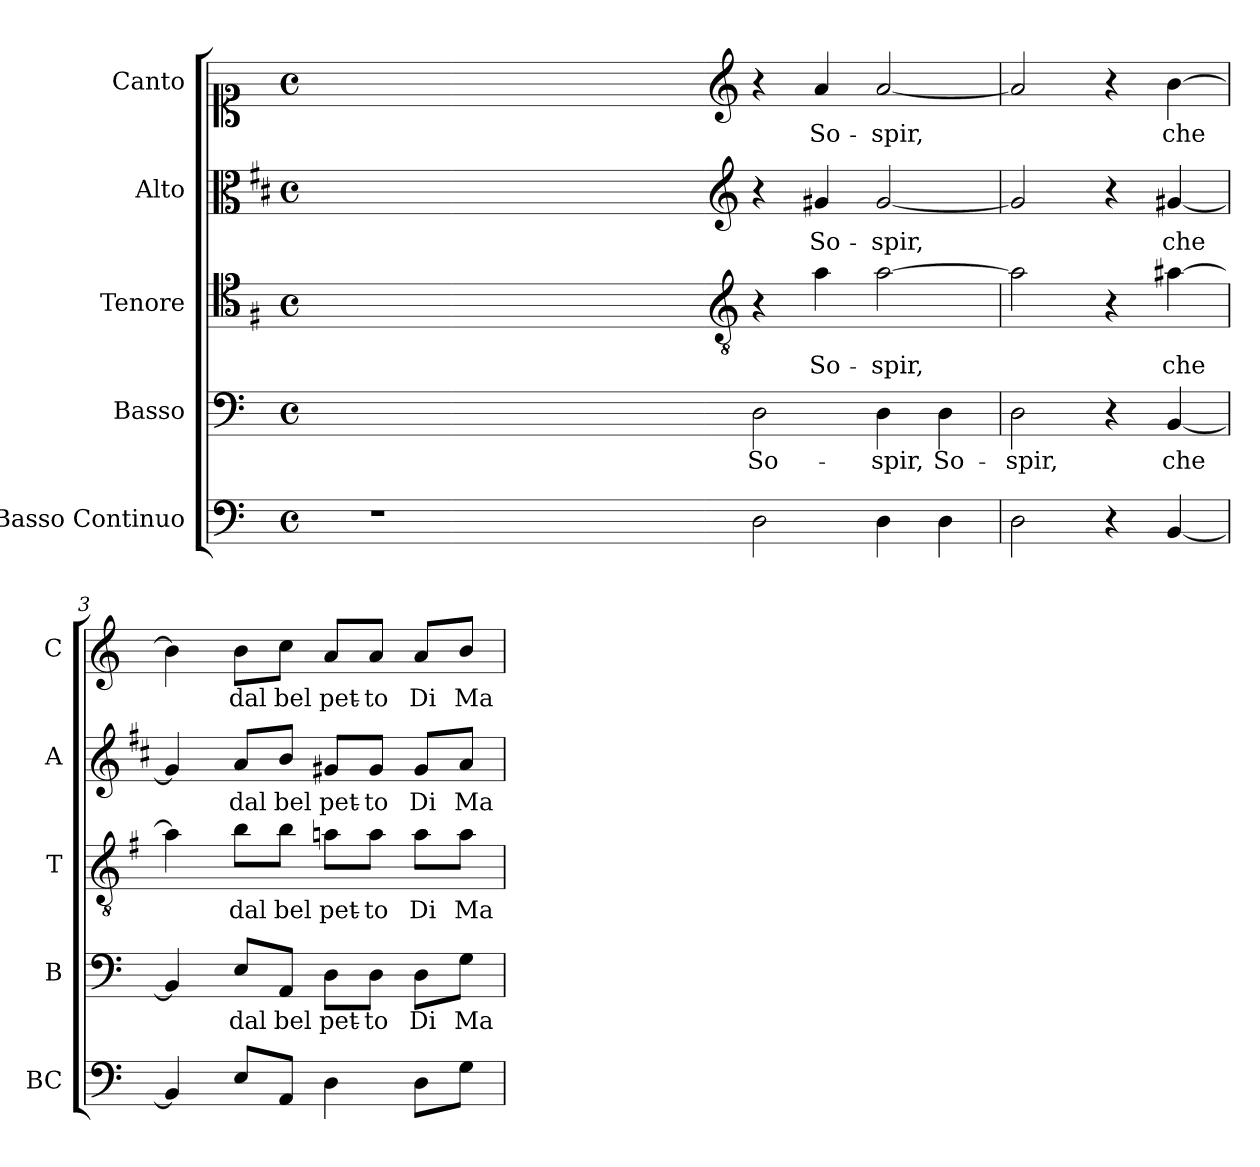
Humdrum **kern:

**kern	**kern	**text	**kern	**text	**kern	**text	**kern	**text
*part5	*part4	*part4	*part3	*part3	*part2	*part2	*part1	*part1
*staff5	*staff4	*staff4	*staff3	*staff3	*staff2	*staff2	*staff1	*staff1
*I"Basso Continuo	*I"Basso	*	*I"Tenore	*	*I"Alto	*	*I"Canto	*
*I'BC	*I'B	*	*I'T	*	*I'A	*	*I'C	*
*clefF4	*clefF4	*	*clefC4	*	*clefC3	*	*clefC1	*
*	*	*	*ITrd4c7	*	*ITrd1c2	*	*	*
*k[]	*k[]	*	*k[]	*	*k[]	*	*k[]	*
*C:	*C:	*	*C:	*	*C:	*	*C:	*
*M4/4	*M4/4	*	*M4/4	*	*M4/4	*	*M4/4	*
*met(c)	*met(c)	*	*met(c)	*	*met(c)	*	*met(c)	*
=	=	=	=	=	=	=	=	=
1r	1ryy	.	1ryy	.	1ryy	.	1ryy	.
=1X-	=1X-	=1X-	=1X-	=1X-	=1X-	=1X-	=1X-	=1X-
4ryy	4ryy	.	4ryy	.	4ryy	.	4ryy	.
4ryy	4ryy	.	4ryy	.	4ryy	.	4ryy	.
4ryy	4ryy	.	4ryy	.	4ryy	.	4ryy	.
4ryy	4ryy	.	4ryy	.	4ryy	.	4ryy	.
=1-	=1-	=1-	=1-	=1-	=1-	=1-	=1-	=1-
*	*	*	*clefGv2	*	*clefG2	*	*clefG2	*
!	!	!LO:LY:b	!	!	!	!	!	!
2D\	2D\	So-	4r	.	4r	.	4r	.
!	!	!	!	!LO:LY:b	!	!	!	!
!	!	!	!	!	!	!LO:LY:b	!	!
!	!	!	!	!	!	!	!	!LO:LY:b
.	.	.	4d\	So-	4f#X/	So-	4a/	So-
!	!	!LO:LY:b	!	!	!	!	!	!
!	!	!	!	!LO:LY:b	!	!	!	!
!	!	!	!	!	!	!LO:LY:b	!	!
!	!	!	!	!	!	!	!	!LO:LY:b
4D\	4D\	-spir,	[2d\	-spir,	[2f#/	-spir,	[2a/	-spir,
!	!	!LO:LY:b	!	!	!	!	!	!
4D\	4D\	So-	.	.	.	.	.	.
=2	=2	=2	=2	=2	=2	=2	=2	=2
!	!	!LO:LY:b	!	!	!	!	!	!
2D\	2D\	-spir,	2d\]	.	2f#/]	.	2a/]	.
4r	4r	.	4r	.	4r	.	4r	.
!	!	!LO:LY:b	!	!	!	!	!	!
!	!	!	!	!LO:LY:b	!	!	!	!
!	!	!	!	!	!	!LO:LY:b	!	!
!	!	!	!	!	!	!	!	!LO:LY:b
[4BB/	[4BB/	che	[4d#X\	che	[4f#X/	che	[4b\	che
=3	=3	=3	=3	=3	=3	=3	=3	=3
4BB/]	4BB/]	.	4d#\]	.	4f#/]	.	4b\]	.
!	!	!LO:LY:b	!	!	!	!	!	!
!	!	!	!	!LO:LY:b	!	!	!	!
!	!	!	!	!	!	!LO:LY:b	!	!
!	!	!	!	!	!	!	!	!LO:LY:b
8E/L	8E/L	dal	8e\L	dal	8g/L	dal	8b\L	dal
!	!	!LO:LY:b	!	!	!	!	!	!
!	!	!	!	!LO:LY:b	!	!	!	!
!	!	!	!	!	!	!LO:LY:b	!	!
!	!	!	!	!	!	!	!	!LO:LY:b
8AA/J	8AA/J	bel	8e\J	bel	8a/J	bel	8cc\J	bel
!	!	!LO:LY:b	!	!	!	!	!	!
!	!	!	!	!LO:LY:b	!	!	!	!
!	!	!	!	!	!	!LO:LY:b	!	!
!	!	!	!	!	!	!	!	!LO:LY:b
4D\	8D\L	pet-	8dn\L	pet-	8f#X/L	pet-	8a/L	pet-
!	!	!LO:LY:b	!	!	!	!	!	!
!	!	!	!	!LO:LY:b	!	!	!	!
!	!	!	!	!	!	!LO:LY:b	!	!
!	!	!	!	!	!	!	!	!LO:LY:b
.	8D\J	-to	8d\J	-to	8f#/J	-to	8a/J	-to
!	!	!LO:LY:b	!	!	!	!	!	!
!	!	!	!	!LO:LY:b	!	!	!	!
!	!	!	!	!	!	!LO:LY:b	!	!
!	!	!	!	!	!	!	!	!LO:LY:b
8D\L	8D\L	Di	8d\L	Di	8f#/L	Di	8a/L	Di
!	!	!LO:LY:b	!	!	!	!	!	!
!	!	!	!	!LO:LY:b	!	!	!	!
!	!	!	!	!	!	!LO:LY:b	!	!
!	!	!	!	!	!	!	!	!LO:LY:b
8G\J	8G\J	Ma-	8d\J	Ma-	8g/J	Ma-	8b/J	Ma-
=	=	=	=	=	=	=	=	=
*-	*-	*-	*-	*-	*-	*-	*-	*-
